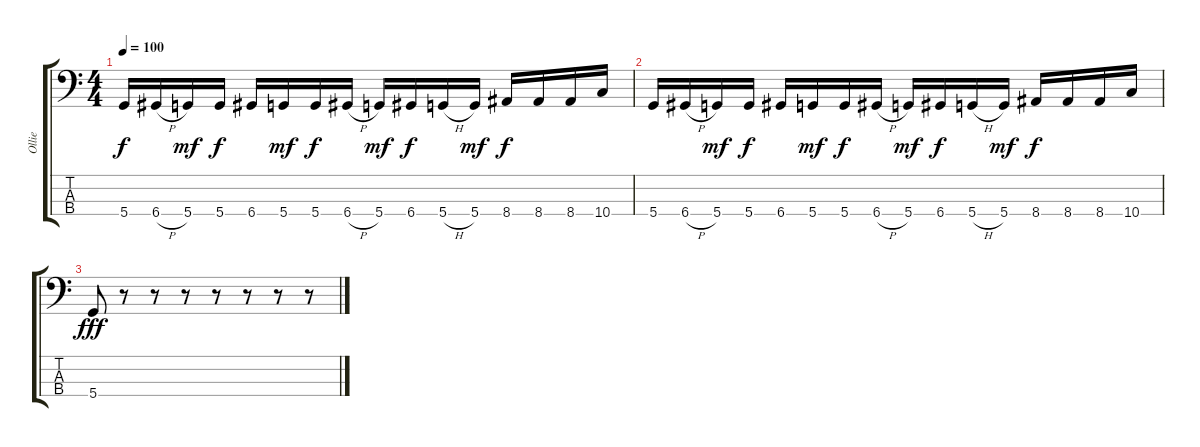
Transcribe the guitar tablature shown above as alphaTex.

\track ("Ollie" "Ollie") {instrument electricbasspick}
\staff {score tabs}
\tuning (F2 C2 G1 D1) {hide}
\ts (4 4)
\tempo 100
\clef f4
\ks c
5.4.16{dy f} 6.4{h}.16 5.4.16{dy mf} 5.4.16{dy f} 6.4.16 5.4.16{dy mf} 5.4.16{dy f} 6.4{h}.16 5.4.16{dy mf} 6.4.16{dy f} 5.4{h}.16 5.4.16{dy mf} 8.4.16{dy f} 8.4.16 8.4.16 10.4.16 |
5.4.16 6.4{h}.16 5.4.16{dy mf} 5.4.16{dy f} 6.4.16 5.4.16{dy mf} 5.4.16{dy f} 6.4{h}.16 5.4.16{dy mf} 6.4.16{dy f} 5.4{h}.16 5.4.16{dy mf} 8.4.16{dy f} 8.4.16 8.4.16 10.4.16 |
5.4.8{dy fff} r.8 r.8 r.8 r.8 r.8 r.8 r.8
